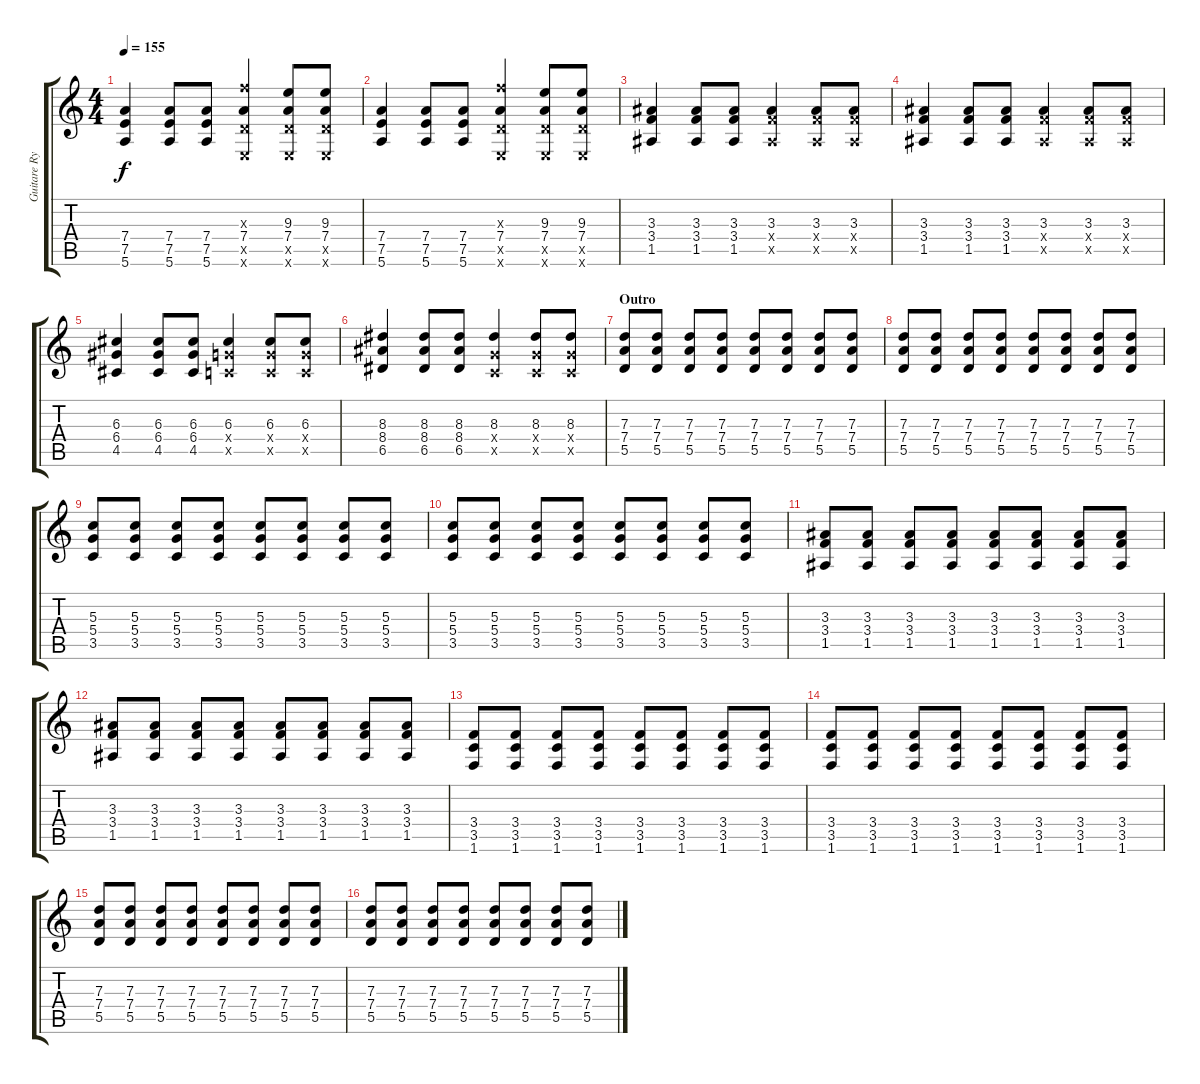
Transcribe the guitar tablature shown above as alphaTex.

\track ("Guitare Rythmique" "Guitare Ry") {instrument overdrivenguitar}
\staff {score tabs}
\tuning (E4 B3 G3 D3 A2 E2) {hide}
\ts (4 4)
\tempo 155
\clef g2
\ks c
(7.4 7.5 5.6).4{dy f} (7.4 7.5 5.6).8 (7.4 7.5 5.6).8 (10.3{x} 7.4 5.5{x} 0.6{x}).4 (9.3 7.4 5.5{x} 0.6{x}).8 (9.3 7.4 5.5{x} 0.6{x}).8 |
(7.4 7.5 5.6).4 (7.4 7.5 5.6).8 (7.4 7.5 5.6).8 (10.3{x} 7.4 5.5{x} 0.6{x}).4 (9.3 7.4 5.5{x} 0.6{x}).8 (9.3 7.4 5.5{x} 0.6{x}).8 |
(3.3 3.4 1.5).4 (3.3 3.4 1.5).8 (3.3 3.4 1.5).8 (3.3 3.4{x} 1.5{x}).4 (3.3 3.4{x} 1.5{x}).8 (3.3 3.4{x} 1.5{x}).8 |
(3.3 3.4 1.5).4 (3.3 3.4 1.5).8 (3.3 3.4 1.5).8 (3.3 3.4{x} 1.5{x}).4 (3.3 3.4{x} 1.5{x}).8 (3.3 3.4{x} 1.5{x}).8 |
(6.3 6.4 4.5).4 (6.3 6.4 4.5).8 (6.3 6.4 4.5).8 (6.3 5.4{x} 3.5{x}).4 (6.3 5.4{x} 3.5{x}).8 (6.3 5.4{x} 3.5{x}).8 |
(8.3 8.4 6.5).4 (8.3 8.4 6.5).8 (8.3 8.4 6.5).8 (8.3 5.4{x} 3.5{x}).4 (8.3 5.4{x} 3.5{x}).8 (8.3 5.4{x} 3.5{x}).8 |
\section ("" "Outro")
(7.3 7.4 5.5).8 (7.3 7.4 5.5).8 (7.3 7.4 5.5).8 (7.3 7.4 5.5).8 (7.3 7.4 5.5).8 (7.3 7.4 5.5).8 (7.3 7.4 5.5).8 (7.3 7.4 5.5).8 |
(7.3 7.4 5.5).8 (7.3 7.4 5.5).8 (7.3 7.4 5.5).8 (7.3 7.4 5.5).8 (7.3 7.4 5.5).8 (7.3 7.4 5.5).8 (7.3 7.4 5.5).8 (7.3 7.4 5.5).8 |
(5.3 5.4 3.5).8 (5.3 5.4 3.5).8 (5.3 5.4 3.5).8 (5.3 5.4 3.5).8 (5.3 5.4 3.5).8 (5.3 5.4 3.5).8 (5.3 5.4 3.5).8 (5.3 5.4 3.5).8 |
(5.3 5.4 3.5).8 (5.3 5.4 3.5).8 (5.3 5.4 3.5).8 (5.3 5.4 3.5).8 (5.3 5.4 3.5).8 (5.3 5.4 3.5).8 (5.3 5.4 3.5).8 (5.3 5.4 3.5).8 |
(3.3 3.4 1.5).8 (3.3 3.4 1.5).8 (3.3 3.4 1.5).8 (3.3 3.4 1.5).8 (3.3 3.4 1.5).8 (3.3 3.4 1.5).8 (3.3 3.4 1.5).8 (3.3 3.4 1.5).8 |
(3.3 3.4 1.5).8 (3.3 3.4 1.5).8 (3.3 3.4 1.5).8 (3.3 3.4 1.5).8 (3.3 3.4 1.5).8 (3.3 3.4 1.5).8 (3.3 3.4 1.5).8 (3.3 3.4 1.5).8 |
(3.4 3.5 1.6).8 (3.4 3.5 1.6).8 (3.4 3.5 1.6).8 (3.4 3.5 1.6).8 (3.4 3.5 1.6).8 (3.4 3.5 1.6).8 (3.4 3.5 1.6).8 (3.4 3.5 1.6).8 |
(3.4 3.5 1.6).8 (3.4 3.5 1.6).8 (3.4 3.5 1.6).8 (3.4 3.5 1.6).8 (3.4 3.5 1.6).8 (3.4 3.5 1.6).8 (3.4 3.5 1.6).8 (3.4 3.5 1.6).8 |
(7.3 7.4 5.5).8 (7.3 7.4 5.5).8 (7.3 7.4 5.5).8 (7.3 7.4 5.5).8 (7.3 7.4 5.5).8 (7.3 7.4 5.5).8 (7.3 7.4 5.5).8 (7.3 7.4 5.5).8 |
(7.3 7.4 5.5).8 (7.3 7.4 5.5).8 (7.3 7.4 5.5).8 (7.3 7.4 5.5).8 (7.3 7.4 5.5).8 (7.3 7.4 5.5).8 (7.3 7.4 5.5).8 (7.3 7.4 5.5).8
